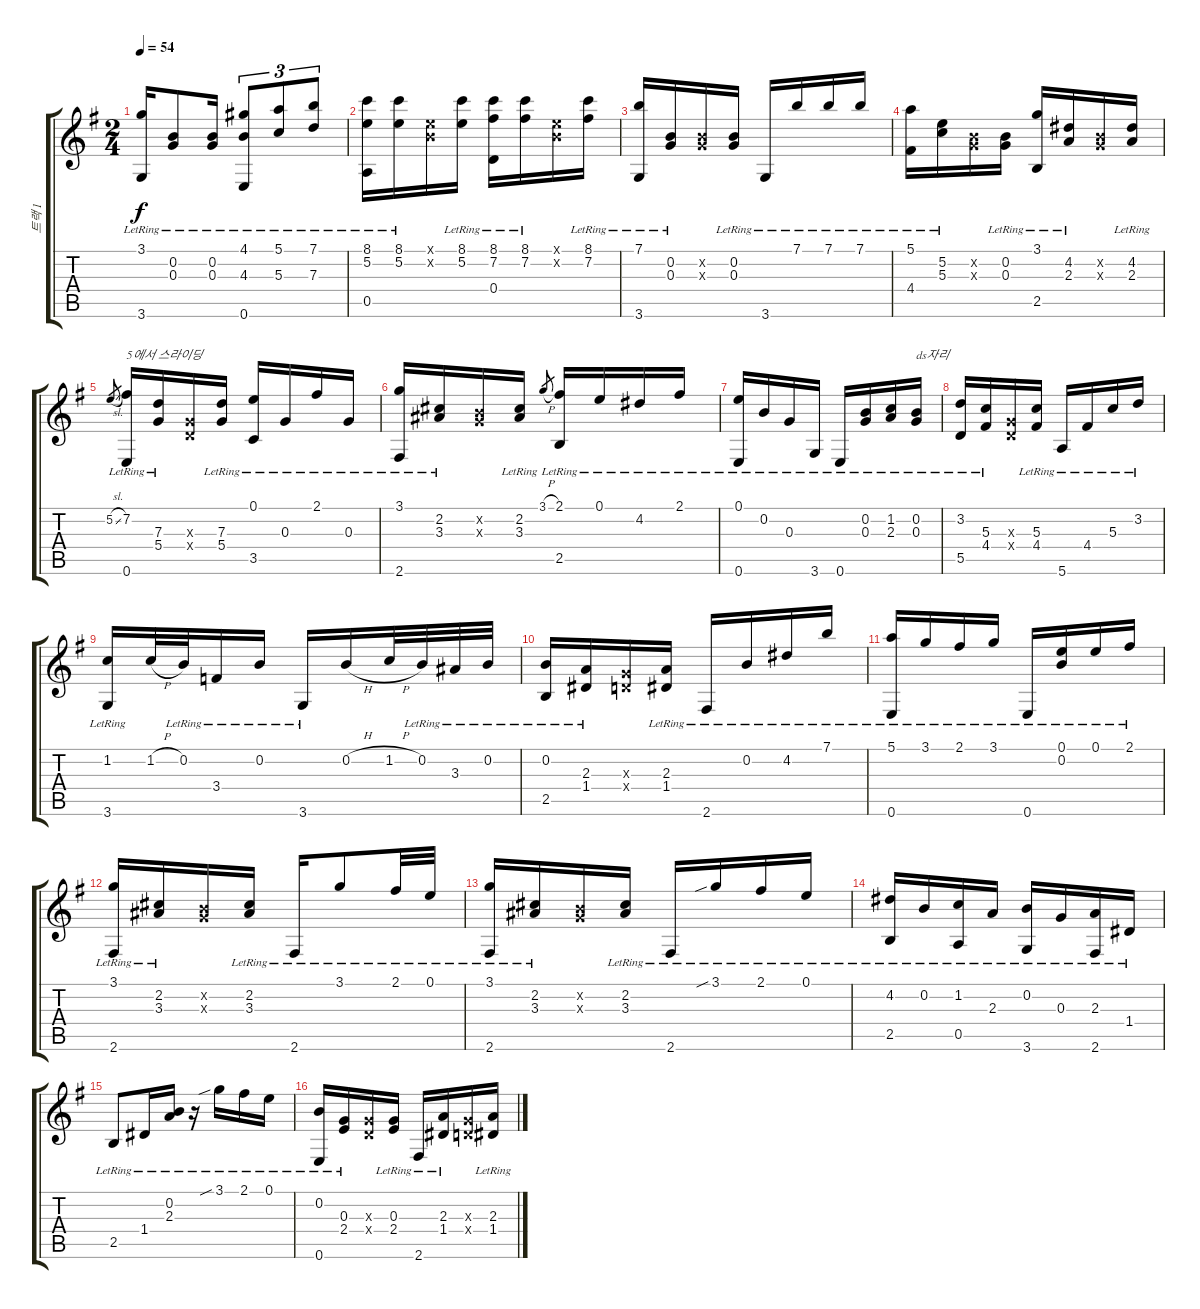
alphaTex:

\track ("트랙 1" "트랙 1") {instrument acousticguitarnylon}
\staff {score tabs}
\tuning (E4 B3 G3 D3 A2 E2) {hide}
\ts (2 4)
\tempo 54
\clef g2
\ks g
(3.1{lr} 3.6{lr}).16{dy f} (0.2{lr} 0.3{lr}).8 (0.2{lr} 0.3{lr}).16 (4.1{lr} 4.3{lr} 0.6{lr}).8{tu (3 2)} (5.1{lr} 5.3{lr}).8{tu (3 2)} (7.1{lr} 7.3{lr}).8{tu (3 2)} |
(8.1{lr} 5.2{lr} 0.5{lr}).16 (8.1{lr} 5.2{lr}).16 (0.1{x} 0.2{x}).16 (8.1{lr} 5.2{lr}).16 (8.1{lr} 7.2{lr} 0.4{lr}).16 (8.1{lr} 7.2{lr}).16 (0.1{x} 0.2{x}).16 (8.1{lr} 7.2{lr}).16 |
(7.1{lr} 3.6{lr}).16 (0.2{lr} 0.3{lr}).16 (0.2{x} 0.3{x}).16 (0.2{lr} 0.3{lr}).16 3.6{lr}.16 7.1{lr}.16 7.1{lr}.16 7.1{lr}.16 |
(5.1{lr} 4.4{lr}).16 (5.2{lr} 5.3{lr}).16 (0.2{x} 0.3{x}).16 (0.2{lr} 0.3{lr}).16 (3.1{lr} 2.5{lr}).16 (4.2{lr} 2.3{lr}).16 (0.2{x} 0.3{x}).16 (4.2{lr} 2.3{lr}).16 |
5.2{sl}.8{gr} (7.2{lr} 0.6{lr}).16{txt "5에서 스라이딩"} (7.3{lr} 5.4{lr}).16 (0.3{x} 0.4{x}).16 (7.3{lr} 5.4{lr}).16 (0.1{lr} 3.5{lr}).16 0.3{lr}.16 2.1{lr}.16 0.3{lr}.16 |
(3.1{lr} 2.6{lr}).16 (2.2{lr} 3.3{lr}).16 (0.2{x} 0.3{x}).16 (2.2{lr} 3.3{lr}).16 3.1{h}.8{gr} (2.1{lr} 2.5{lr}).16 0.1{lr}.16 4.2{lr}.16 2.1{lr}.16 |
(0.1{lr} 0.6{lr}).16 0.2{lr}.16 0.3{lr}.16 3.6{lr}.16 0.6{lr}.16 (0.2{lr} 0.3{lr}).16 (1.2{lr} 2.3{lr}).16 (0.2{lr} 0.3{lr}).16{txt "ds자리"} |
(3.2{lr} 5.5{lr}).16 (5.3{lr} 4.4{lr}).16 (0.3{x} 0.4{x}).16 (5.3{lr} 4.4{lr}).16 5.6{lr}.16 4.4{lr}.16 5.3{lr}.16 3.2{lr}.16 |
(1.2{lr} 3.6{lr}).16 1.2{h}.32 0.2{lr}.32 3.4{lr}.16 0.2{lr}.16 3.6{lr}.16 0.2{h}.16 1.2{h}.32 0.2{lr}.32 3.3{lr}.32 0.2{lr}.32 |
(0.2{lr} 2.5{lr}).16 (2.3{lr} 1.4{lr}).16 (0.3{x} 0.4{x}).16 (2.3{lr} 1.4{lr}).16 2.6{lr}.16 0.2{lr}.16 4.2{lr}.16 7.1{lr}.16 |
(5.1{lr} 0.6{lr}).16 3.1{lr}.16 2.1{lr}.16 3.1{lr}.16 0.6{lr}.16 (0.1{lr} 0.2{lr}).16 0.1{lr}.16 2.1{lr}.16 |
(3.1{lr} 2.6{lr}).16 (2.2{lr} 3.3{lr}).16 (0.2{x} 0.3{x}).16 (2.2{lr} 3.3{lr}).16 2.6{lr}.16 3.1{lr}.8 2.1{lr}.32 0.1{lr}.32 |
(3.1{lr} 2.6{lr}).16 (2.2{lr} 3.3{lr}).16 (0.2{x} 0.3{x}).16 (2.2{lr} 3.3{lr}).16 2.6{lr}.16 3.1{sib lr}.16 2.1{lr}.16 0.1{lr}.16 |
(4.2{lr} 2.5{lr}).16 0.2{lr}.16 (1.2{lr} 0.5{lr}).16 2.3{lr}.16 (0.2{lr} 3.6{lr}).16 0.3{lr}.16 (2.3{lr} 2.6{lr}).16 1.4{lr}.16 |
2.5{lr}.8 1.4{lr}.16 (0.2{lr} 2.3{lr}).16 r.16 3.1{sib lr}.16 2.1{lr}.16 0.1{lr}.16 |
(0.2{lr} 0.6{lr}).16 (0.3{lr} 2.4{lr}).16 (0.3{x} 0.4{x}).16 (0.3{lr} 2.4{lr}).16 2.6{lr}.16 (2.3{lr} 1.4{lr}).16 (0.3{x} 0.4{x}).16 (2.3{lr} 1.4{lr}).16
